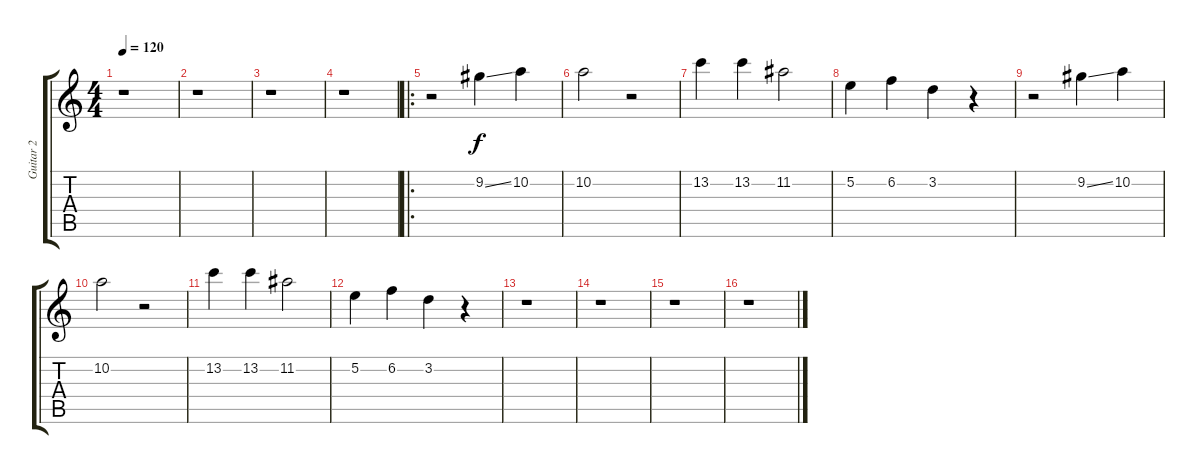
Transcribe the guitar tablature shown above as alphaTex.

\track ("Guitar 2" "Guitar 2") {instrument overdrivenguitar}
\staff {score tabs}
\tuning (E4 B3 G3 D3 A2 E2) {hide}
\ts (4 4)
\tempo 120
\clef g2
\ks c
r.1{dy f instrument overdrivenguitar} |
r.1 |
r.1 |
r.1 |
\ro
r.2 9.2{ss}.4 10.2.4 |
10.2.2 r.2 |
13.2.4 13.2.4 11.2.2 |
5.2.4 6.2.4 3.2.4 r.4 |
r.2 9.2{ss}.4 10.2.4 |
10.2.2 r.2 |
13.2.4 13.2.4 11.2.2 |
5.2.4 6.2.4 3.2.4 r.4 |
r.1 |
r.1 |
r.1 |
r.1
